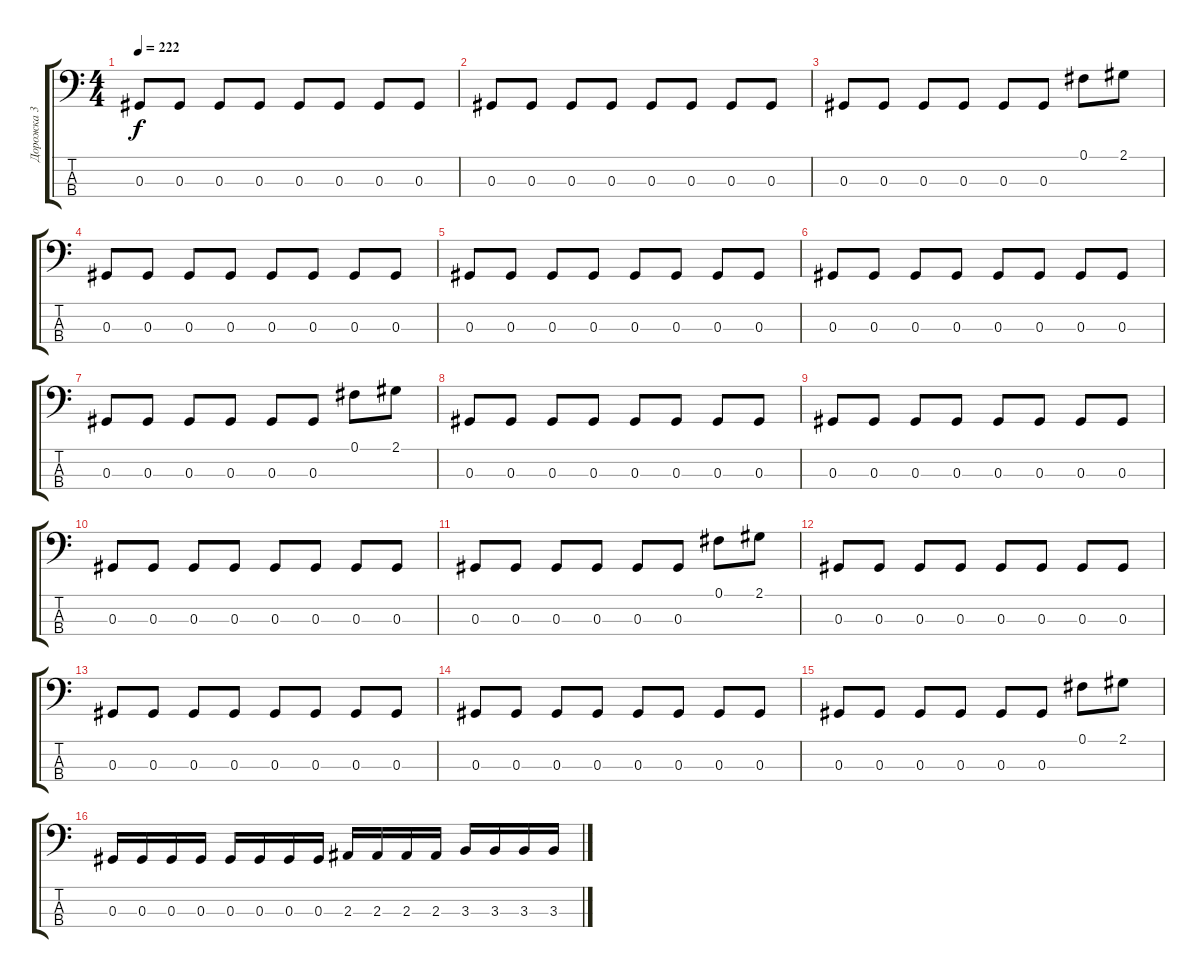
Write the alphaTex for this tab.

\track ("Дорожка 3" "Дорожка 3") {instrument electricbassfinger}
\staff {score tabs}
\tuning (Gb2 Db2 Ab1 Eb1) {hide}
\ts (4 4)
\tempo 222
\clef f4
\ks c
0.3.8{dy f} 0.3.8 0.3.8 0.3.8 0.3.8 0.3.8 0.3.8 0.3.8 |
0.3.8 0.3.8 0.3.8 0.3.8 0.3.8 0.3.8 0.3.8 0.3.8 |
0.3.8 0.3.8 0.3.8 0.3.8 0.3.8 0.3.8 0.1.8 2.1.8 |
0.3.8 0.3.8 0.3.8 0.3.8 0.3.8 0.3.8 0.3.8 0.3.8 |
0.3.8 0.3.8 0.3.8 0.3.8 0.3.8 0.3.8 0.3.8 0.3.8 |
0.3.8 0.3.8 0.3.8 0.3.8 0.3.8 0.3.8 0.3.8 0.3.8 |
0.3.8 0.3.8 0.3.8 0.3.8 0.3.8 0.3.8 0.1.8 2.1.8 |
0.3.8 0.3.8 0.3.8 0.3.8 0.3.8 0.3.8 0.3.8 0.3.8 |
0.3.8 0.3.8 0.3.8 0.3.8 0.3.8 0.3.8 0.3.8 0.3.8 |
0.3.8 0.3.8 0.3.8 0.3.8 0.3.8 0.3.8 0.3.8 0.3.8 |
0.3.8 0.3.8 0.3.8 0.3.8 0.3.8 0.3.8 0.1.8 2.1.8 |
0.3.8 0.3.8 0.3.8 0.3.8 0.3.8 0.3.8 0.3.8 0.3.8 |
0.3.8 0.3.8 0.3.8 0.3.8 0.3.8 0.3.8 0.3.8 0.3.8 |
0.3.8 0.3.8 0.3.8 0.3.8 0.3.8 0.3.8 0.3.8 0.3.8 |
0.3.8 0.3.8 0.3.8 0.3.8 0.3.8 0.3.8 0.1.8 2.1.8 |
0.3.16 0.3.16 0.3.16 0.3.16 0.3.16 0.3.16 0.3.16 0.3.16 2.3.16 2.3.16 2.3.16 2.3.16 3.3.16 3.3.16 3.3.16 3.3.16
